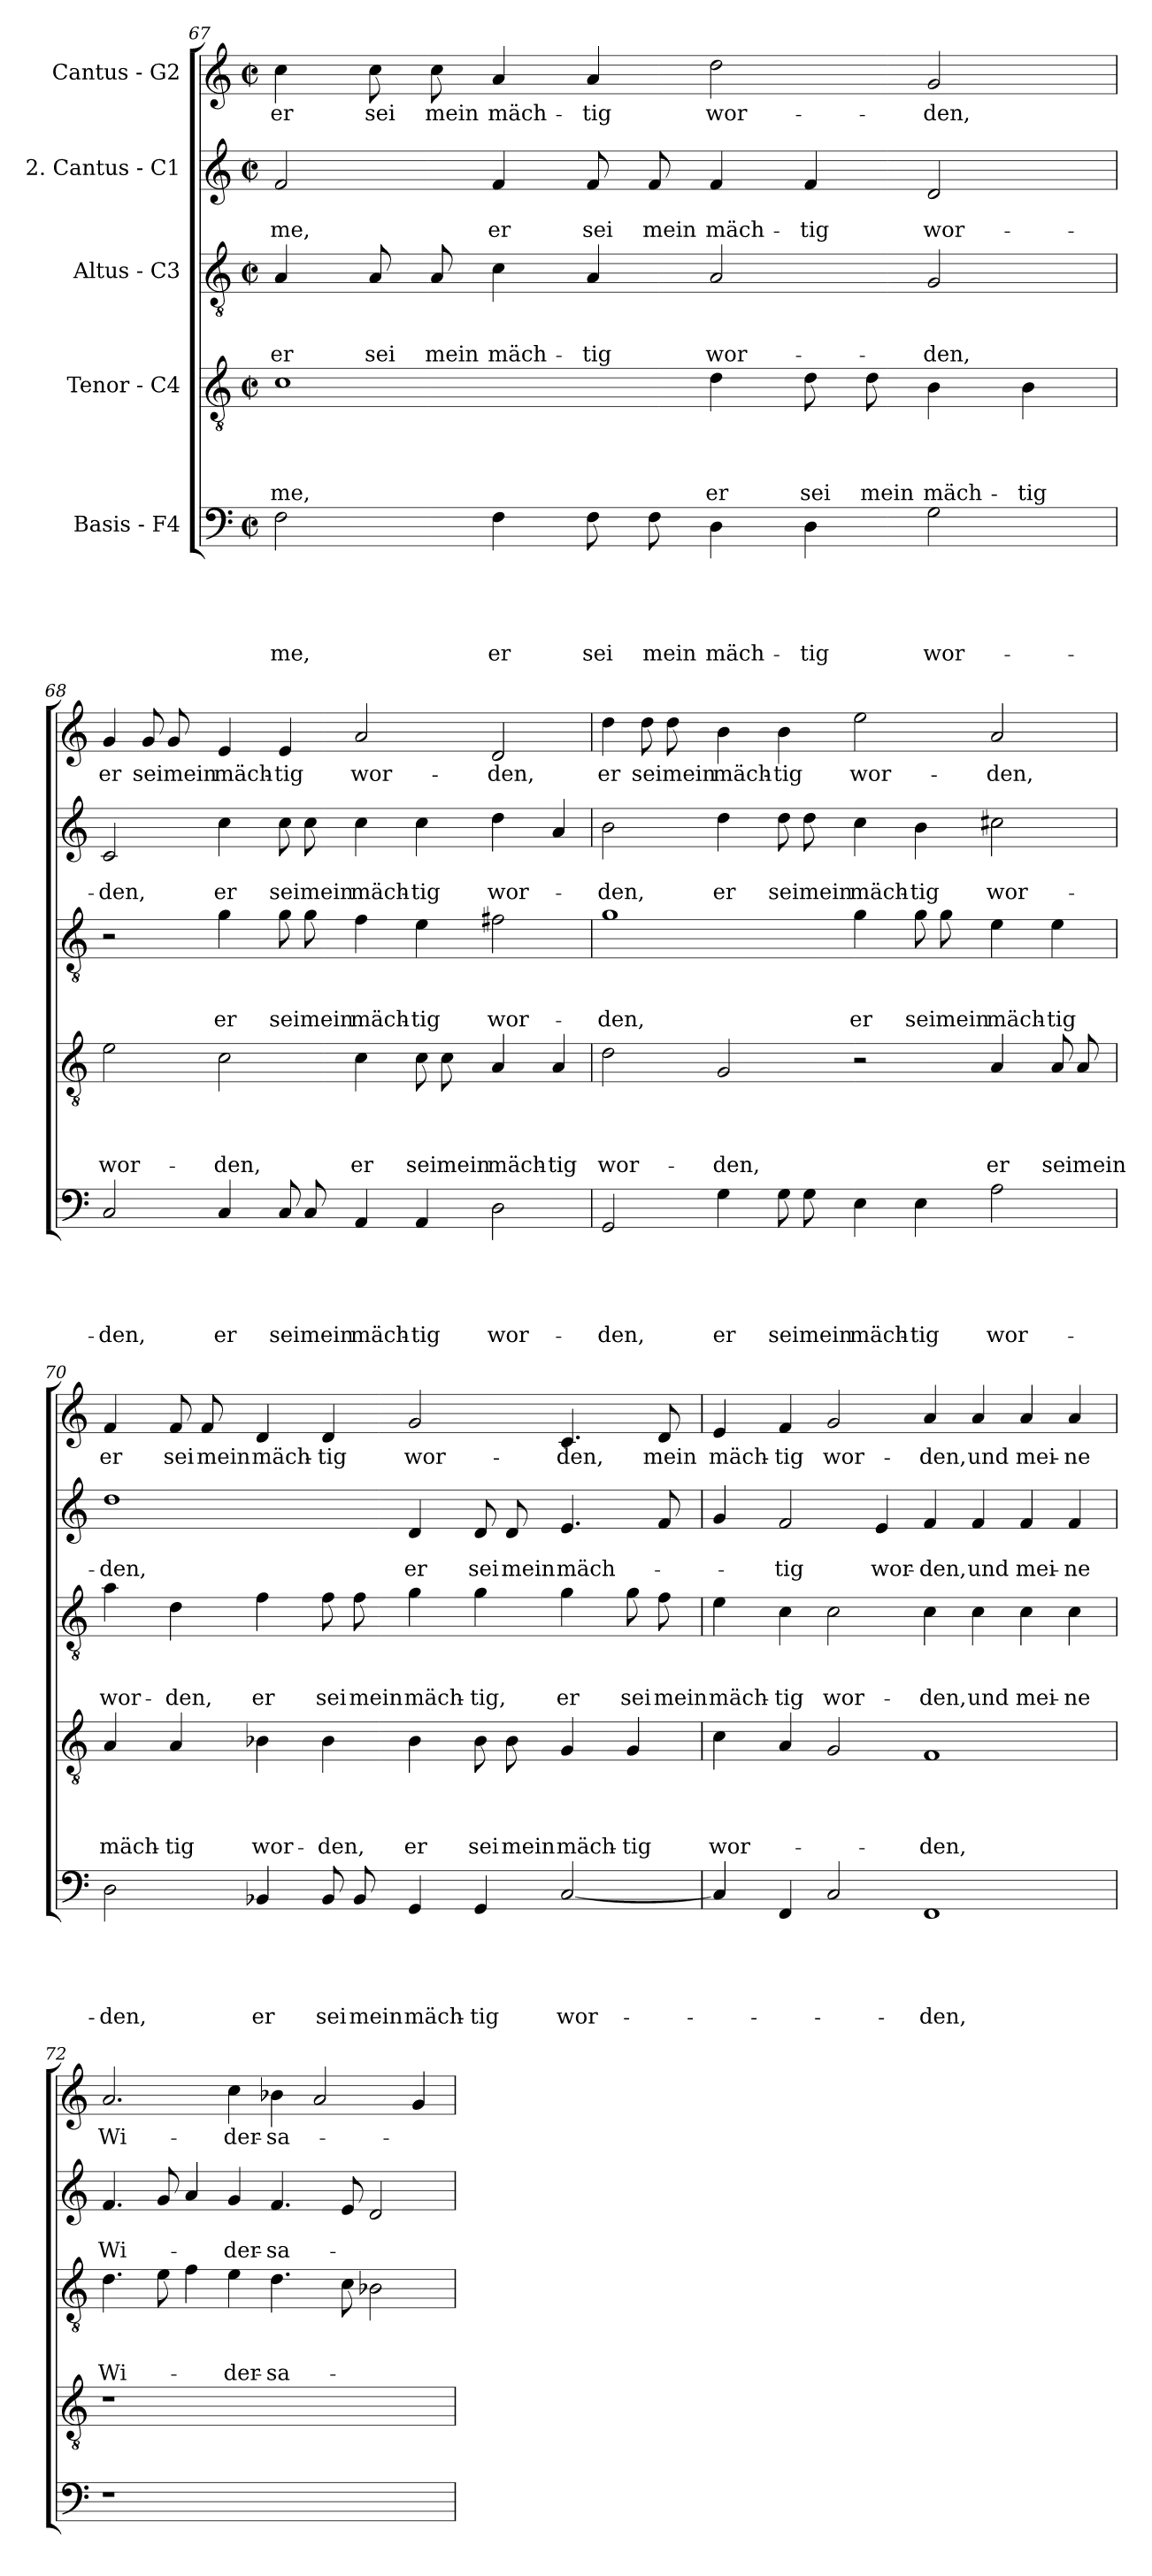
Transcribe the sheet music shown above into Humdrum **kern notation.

**kern	**text	**text	**text	**text	**text	**kern	**text	**text	**text	**text	**kern	**text	**text	**text	**kern	**text	**text	**kern	**text
*part5	*part5	*part5	*part5	*part5	*part5	*part4	*part4	*part4	*part4	*part4	*part3	*part3	*part3	*part3	*part2	*part2	*part2	*part1	*part1
*staff5	*staff5	*staff5	*staff5	*staff5	*staff5	*staff4	*staff4	*staff4	*staff4	*staff4	*staff3	*staff3	*staff3	*staff3	*staff2	*staff2	*staff2	*staff1	*staff1
*I"Basis - F4	*	*	*	*	*	*I"Tenor - C4	*	*	*	*	*I"Altus - C3	*	*	*	*I"2. Cantus - C1	*	*	*I"Cantus - G2	*
*clefF4	*	*	*	*	*	*clefGv2	*	*	*	*	*clefGv2	*	*	*	*clefG2	*	*	*clefG2	*
*k[]	*	*	*	*	*	*k[]	*	*	*	*	*k[]	*	*	*	*k[]	*	*	*k[]	*
*C:	*	*	*	*	*	*C:	*	*	*	*	*C:	*	*	*	*C:	*	*	*C:	*
*M2/2	*	*	*	*	*	*M2/2	*	*	*	*	*M2/2	*	*	*	*M2/2	*	*	*M2/2	*
*met(c|)	*	*	*	*	*	*met(c|)	*	*	*	*	*met(c|)	*	*	*	*met(c|)	*	*	*met(c|)	*
=67	=67	=67	=67	=67	=67	=67	=67	=67	=67	=67	=67	=67	=67	=67	=67	=67	=67	=67	=67
!	!	!	!	!	!LO:LY:b	!	!	!	!	!LO:LY:b	!	!	!	!LO:LY:b	!	!	!LO:LY:b	!	!LO:LY:b
2F\	.	.	.	.	-me,	1c	.	.	.	-me,	4A/	.	.	er	2f/	.	-me,	4cc\	er
!	!	!	!	!	!	!	!	!	!	!	!	!	!	!LO:LY:b	!	!	!	!	!LO:LY:b
.	.	.	.	.	.	.	.	.	.	.	8A/	.	.	sei	.	.	.	8cc\	sei
!	!	!	!	!	!	!	!	!	!	!	!	!	!	!LO:LY:b	!	!	!	!	!LO:LY:b
.	.	.	.	.	.	.	.	.	.	.	8A/	.	.	mein	.	.	.	8cc\	mein
!	!	!	!	!	!LO:LY:b	!	!	!	!	!	!	!	!	!LO:LY:b	!	!	!LO:LY:b	!	!LO:LY:b
4F\	.	.	.	.	er	.	.	.	.	.	4c\	.	.	mäch-	4f/	.	er	4a/	mäch-
!	!	!	!	!	!LO:LY:b	!	!	!	!	!	!	!	!	!LO:LY:b	!	!	!LO:LY:b	!	!LO:LY:b
8F\	.	.	.	.	sei	.	.	.	.	.	4A/	.	.	-tig	8f/	.	sei	4a/	-tig
!	!	!	!	!	!LO:LY:b	!	!	!	!	!	!	!	!	!	!	!	!LO:LY:b	!	!
8F\	.	.	.	.	mein	.	.	.	.	.	.	.	.	.	8f/	.	mein	.	.
!	!	!	!	!	!LO:LY:b	!	!	!	!	!LO:LY:b	!	!	!	!LO:LY:b	!	!	!LO:LY:b	!	!LO:LY:b
4D\	.	.	.	.	mäch-	4d\	.	.	.	er	2A/	.	.	wor-	4f/	.	mäch-	2dd\	wor-
!	!	!	!	!	!LO:LY:b	!	!	!	!	!LO:LY:b	!	!	!	!	!	!	!LO:LY:b	!	!
4D\	.	.	.	.	-tig	8d\	.	.	.	sei	.	.	.	.	4f/	.	-tig	.	.
!	!	!	!	!	!	!	!	!	!	!LO:LY:b	!	!	!	!	!	!	!	!	!
.	.	.	.	.	.	8d\	.	.	.	mein	.	.	.	.	.	.	.	.	.
!	!	!	!	!	!LO:LY:b	!	!	!	!	!LO:LY:b	!	!	!	!LO:LY:b	!	!	!LO:LY:b	!	!LO:LY:b
2G\	.	.	.	.	wor-	4B\	.	.	.	mäch-	2G/	.	.	-den,	2d/	.	wor-	2g/	-den,
!	!	!	!	!	!	!	!	!	!	!LO:LY:b	!	!	!	!	!	!	!	!	!
.	.	.	.	.	.	4B\	.	.	.	-tig	.	.	.	.	.	.	.	.	.
!!LO:LB:g=z
=68	=68	=68	=68	=68	=68	=68	=68	=68	=68	=68	=68	=68	=68	=68	=68	=68	=68	=68	=68
!	!	!	!	!	!LO:LY:b	!	!	!	!	!LO:LY:b	!	!	!	!	!	!	!LO:LY:b	!	!LO:LY:b
2C/	.	.	.	.	-den,	2e\	.	.	.	wor-	2r	.	.	.	2c/	.	-den,	4g/	er
!	!	!	!	!	!	!	!	!	!	!	!	!	!	!	!	!	!	!	!LO:LY:b
.	.	.	.	.	.	.	.	.	.	.	.	.	.	.	.	.	.	8g/	sei
!	!	!	!	!	!	!	!	!	!	!	!	!	!	!	!	!	!	!	!LO:LY:b
.	.	.	.	.	.	.	.	.	.	.	.	.	.	.	.	.	.	8g/	mein
!	!	!	!	!	!LO:LY:b	!	!	!	!	!LO:LY:b	!	!	!	!LO:LY:b	!	!	!LO:LY:b	!	!LO:LY:b
4C/	.	.	.	.	er	2c\	.	.	.	-den,	4g\	.	.	er	4cc\	.	er	4e/	mäch-
!	!	!	!	!	!LO:LY:b	!	!	!	!	!	!	!	!	!LO:LY:b	!	!	!LO:LY:b	!	!LO:LY:b
8C/	.	.	.	.	sei	.	.	.	.	.	8g\	.	.	sei	8cc\	.	sei	4e/	-tig
!	!	!	!	!	!LO:LY:b	!	!	!	!	!	!	!	!	!LO:LY:b	!	!	!LO:LY:b	!	!
8C/	.	.	.	.	mein	.	.	.	.	.	8g\	.	.	mein	8cc\	.	mein	.	.
!	!	!	!	!	!LO:LY:b	!	!	!	!	!LO:LY:b	!	!	!	!LO:LY:b	!	!	!LO:LY:b	!	!LO:LY:b
4AA/	.	.	.	.	mäch-	4c\	.	.	.	er	4f\	.	.	mäch-	4cc\	.	mäch-	2a/	wor-
!	!	!	!	!	!LO:LY:b	!	!	!	!	!LO:LY:b	!	!	!	!LO:LY:b	!	!	!LO:LY:b	!	!
4AA/	.	.	.	.	-tig	8c\	.	.	.	sei	4e\	.	.	-tig	4cc\	.	-tig	.	.
!	!	!	!	!	!	!	!	!	!	!LO:LY:b	!	!	!	!	!	!	!	!	!
.	.	.	.	.	.	8c\	.	.	.	mein	.	.	.	.	.	.	.	.	.
!	!	!	!	!	!LO:LY:b	!	!	!	!	!LO:LY:b	!	!	!	!LO:LY:b	!	!	!LO:LY:b	!	!LO:LY:b
2D\	.	.	.	.	wor-	4A/	.	.	.	mäch-	2f#X\	.	.	wor-	4dd\	.	wor-	2d/	-den,
!	!	!	!	!	!	!	!	!	!	!LO:LY:b	!	!	!	!	!	!	!	!	!
.	.	.	.	.	.	4A/	.	.	.	-tig	.	.	.	.	4a/	.	.	.	.
=69	=69	=69	=69	=69	=69	=69	=69	=69	=69	=69	=69	=69	=69	=69	=69	=69	=69	=69	=69
!	!	!	!	!	!LO:LY:b	!	!	!	!	!LO:LY:b	!	!	!	!LO:LY:b	!	!	!LO:LY:b	!	!LO:LY:b
2GG/	.	.	.	.	-den,	2d\	.	.	.	wor-	1g	.	.	-den,	2b\	.	-den,	4dd\	er
!	!	!	!	!	!	!	!	!	!	!	!	!	!	!	!	!	!	!	!LO:LY:b
.	.	.	.	.	.	.	.	.	.	.	.	.	.	.	.	.	.	8dd\	sei
!	!	!	!	!	!	!	!	!	!	!	!	!	!	!	!	!	!	!	!LO:LY:b
.	.	.	.	.	.	.	.	.	.	.	.	.	.	.	.	.	.	8dd\	mein
!	!	!	!	!	!LO:LY:b	!	!	!	!	!LO:LY:b	!	!	!	!	!	!	!LO:LY:b	!	!LO:LY:b
4G\	.	.	.	.	er	2G/	.	.	.	-den,	.	.	.	.	4dd\	.	er	4b\	mäch-
!	!	!	!	!	!LO:LY:b	!	!	!	!	!	!	!	!	!	!	!	!LO:LY:b	!	!LO:LY:b
8G\	.	.	.	.	sei	.	.	.	.	.	.	.	.	.	8dd\	.	sei	4b\	-tig
!	!	!	!	!	!LO:LY:b	!	!	!	!	!	!	!	!	!	!	!	!LO:LY:b	!	!
8G\	.	.	.	.	mein	.	.	.	.	.	.	.	.	.	8dd\	.	mein	.	.
!	!	!	!	!	!LO:LY:b	!	!	!	!	!	!	!	!	!LO:LY:b	!	!	!LO:LY:b	!	!LO:LY:b
4E\	.	.	.	.	mäch-	2r	.	.	.	.	4g\	.	.	er	4cc\	.	mäch-	2ee\	wor-
!	!	!	!	!	!LO:LY:b	!	!	!	!	!	!	!	!	!LO:LY:b	!	!	!LO:LY:b	!	!
4E\	.	.	.	.	-tig	.	.	.	.	.	8g\	.	.	sei	4b\	.	-tig	.	.
!	!	!	!	!	!	!	!	!	!	!	!	!	!	!LO:LY:b	!	!	!	!	!
.	.	.	.	.	.	.	.	.	.	.	8g\	.	.	mein	.	.	.	.	.
!	!	!	!	!	!LO:LY:b	!	!	!	!	!LO:LY:b	!	!	!	!LO:LY:b	!	!	!LO:LY:b	!	!LO:LY:b
2A\	.	.	.	.	wor-	4A/	.	.	.	er	4e\	.	.	mäch-	2cc#X\	.	wor-	2a/	-den,
!	!	!	!	!	!	!	!	!	!	!LO:LY:b	!	!	!	!LO:LY:b	!	!	!	!	!
.	.	.	.	.	.	8A/	.	.	.	sei	4e\	.	.	-tig	.	.	.	.	.
!	!	!	!	!	!	!	!	!	!	!LO:LY:b	!	!	!	!	!	!	!	!	!
.	.	.	.	.	.	8A/	.	.	.	mein	.	.	.	.	.	.	.	.	.
!!LO:PB:g=z
=70	=70	=70	=70	=70	=70	=70	=70	=70	=70	=70	=70	=70	=70	=70	=70	=70	=70	=70	=70
!	!	!	!	!	!LO:LY:b	!	!	!	!	!LO:LY:b	!	!	!	!LO:LY:b	!	!	!LO:LY:b	!	!LO:LY:b
2D\	.	.	.	.	-den,	4A/	.	.	.	mäch-	4a\	.	.	wor-	1dd	.	-den,	4f/	er
!	!	!	!	!	!	!	!	!	!	!LO:LY:b	!	!	!	!LO:LY:b	!	!	!	!	!LO:LY:b
.	.	.	.	.	.	4A/	.	.	.	-tig	4d\	.	.	-den,	.	.	.	8f/	sei
!	!	!	!	!	!	!	!	!	!	!	!	!	!	!	!	!	!	!	!LO:LY:b
.	.	.	.	.	.	.	.	.	.	.	.	.	.	.	.	.	.	8f/	mein
!	!	!	!	!	!LO:LY:b	!	!	!	!	!LO:LY:b	!	!	!	!LO:LY:b	!	!	!	!	!LO:LY:b
4BB-X/	.	.	.	.	er	4B-X\	.	.	.	wor-	4f\	.	.	er	.	.	.	4d/	mäch-
!	!	!	!	!	!LO:LY:b	!	!	!	!	!LO:LY:b	!	!	!	!LO:LY:b	!	!	!	!	!LO:LY:b
8BB-/	.	.	.	.	sei	4B-\	.	.	.	-den,	8f\	.	.	sei	.	.	.	4d/	-tig
!	!	!	!	!	!LO:LY:b	!	!	!	!	!	!	!	!	!LO:LY:b	!	!	!	!	!
8BB-/	.	.	.	.	mein	.	.	.	.	.	8f\	.	.	mein	.	.	.	.	.
!	!	!	!	!	!LO:LY:b	!	!	!	!	!LO:LY:b	!	!	!	!LO:LY:b	!	!	!LO:LY:b	!	!LO:LY:b
4GG/	.	.	.	.	mäch-	4B-\	.	.	.	er	4g\	.	.	mäch-	4d/	.	er	2g/	wor-
!	!	!	!	!	!LO:LY:b	!	!	!	!	!LO:LY:b	!	!	!	!LO:LY:b	!	!	!LO:LY:b	!	!
4GG/	.	.	.	.	-tig	8B-\	.	.	.	sei	4g\	.	.	-tig,	8d/	.	sei	.	.
!	!	!	!	!	!	!	!	!	!	!LO:LY:b	!	!	!	!	!	!	!LO:LY:b	!	!
.	.	.	.	.	.	8B-\	.	.	.	mein	.	.	.	.	8d/	.	mein	.	.
!	!	!	!	!	!LO:LY:b	!	!	!	!	!LO:LY:b	!	!	!	!LO:LY:b	!	!	!LO:LY:b	!	!LO:LY:b
[2C/	.	.	.	.	wor-	4G/	.	.	.	mäch-	4g\	.	.	er	4.e/	.	mäch-	4.c/	-den,
!	!	!	!	!	!	!	!	!	!	!LO:LY:b	!	!	!	!LO:LY:b	!	!	!	!	!
.	.	.	.	.	.	4G/	.	.	.	-tig	8g\	.	.	sei	.	.	.	.	.
!	!	!	!	!	!	!	!	!	!	!	!	!	!	!LO:LY:b	!	!	!	!	!LO:LY:b
.	.	.	.	.	.	.	.	.	.	.	8f\	.	.	mein	8f/	.	.	8d/	mein
=71	=71	=71	=71	=71	=71	=71	=71	=71	=71	=71	=71	=71	=71	=71	=71	=71	=71	=71	=71
!	!	!	!	!	!	!	!	!	!	!LO:LY:b	!	!	!	!LO:LY:b	!	!	!	!	!LO:LY:b
4C/]	.	.	.	.	.	4c\	.	.	.	wor-	4e\	.	.	mäch-	4g/	.	.	4e/	mäch-
!	!	!	!	!	!	!	!	!	!	!	!	!	!	!LO:LY:b	!	!	!LO:LY:b	!	!LO:LY:b
4FF/	.	.	.	.	.	4A/	.	.	.	.	4c\	.	.	-tig	2f/	.	-tig	4f/	-tig
!	!	!	!	!	!	!	!	!	!	!	!	!	!	!LO:LY:b	!	!	!	!	!LO:LY:b
2C/	.	.	.	.	.	2G/	.	.	.	.	2c\	.	.	wor-	.	.	.	2g/	wor-
!	!	!	!	!	!	!	!	!	!	!	!	!	!	!	!	!	!LO:LY:b	!	!
.	.	.	.	.	.	.	.	.	.	.	.	.	.	.	4e/	.	wor-	.	.
!	!	!	!	!	!LO:LY:b	!	!	!	!	!LO:LY:b	!	!	!	!LO:LY:b	!	!	!LO:LY:b	!	!LO:LY:b
1FF	.	.	.	.	-den,	1F	.	.	.	-den,	4c\	.	.	-den,	4f/	.	-den,	4a/	-den,
!	!	!	!	!	!	!	!	!	!	!	!	!	!	!LO:LY:b	!	!	!LO:LY:b	!	!LO:LY:b
.	.	.	.	.	.	.	.	.	.	.	4c\	.	.	und	4f/	.	und	4a/	und
!	!	!	!	!	!	!	!	!	!	!	!	!	!	!LO:LY:b	!	!	!LO:LY:b	!	!LO:LY:b
.	.	.	.	.	.	.	.	.	.	.	4c\	.	.	mei-	4f/	.	mei-	4a/	mei-
!	!	!	!	!	!	!	!	!	!	!	!	!	!	!LO:LY:b	!	!	!LO:LY:b	!	!LO:LY:b
.	.	.	.	.	.	.	.	.	.	.	4c\	.	.	-ne	4f/	.	-ne	4a/	-ne
!!LO:LB:g=z
=72	=72	=72	=72	=72	=72	=72	=72	=72	=72	=72	=72	=72	=72	=72	=72	=72	=72	=72	=72
!	!	!	!	!	!	!	!	!	!	!	!	!	!	!LO:LY:b	!	!	!LO:LY:b	!	!LO:LY:b
1r	.	.	.	.	.	1r	.	.	.	.	4.d\	.	.	Wi-	4.f/	.	Wi-	2.a/	Wi-
.	.	.	.	.	.	.	.	.	.	.	8e\	.	.	.	8g/	.	.	.	.
.	.	.	.	.	.	.	.	.	.	.	4f\	.	.	.	4a/	.	.	.	.
!	!	!	!	!	!	!	!	!	!	!	!	!	!	!LO:LY:b	!	!	!LO:LY:b	!	!LO:LY:b
.	.	.	.	.	.	.	.	.	.	.	4e\	.	.	-der-	4g/	.	-der-	4cc\	-der-
!	!	!	!	!	!	!	!	!	!	!	!	!	!	!LO:LY:b	!	!	!LO:LY:b	!	!LO:LY:b
1ryy	.	.	.	.	.	1ryy	.	.	.	.	4.d\	.	.	-sa-	4.f/	.	-sa-	4b-X\	-sa-
.	.	.	.	.	.	.	.	.	.	.	.	.	.	.	.	.	.	2a/	.
.	.	.	.	.	.	.	.	.	.	.	8c\	.	.	.	8e/	.	.	.	.
.	.	.	.	.	.	.	.	.	.	.	2B-X\	.	.	.	2d/	.	.	.	.
.	.	.	.	.	.	.	.	.	.	.	.	.	.	.	.	.	.	4g/	.
=	=	=	=	=	=	=	=	=	=	=	=	=	=	=	=	=	=	=	=
*-	*-	*-	*-	*-	*-	*-	*-	*-	*-	*-	*-	*-	*-	*-	*-	*-	*-	*-	*-
